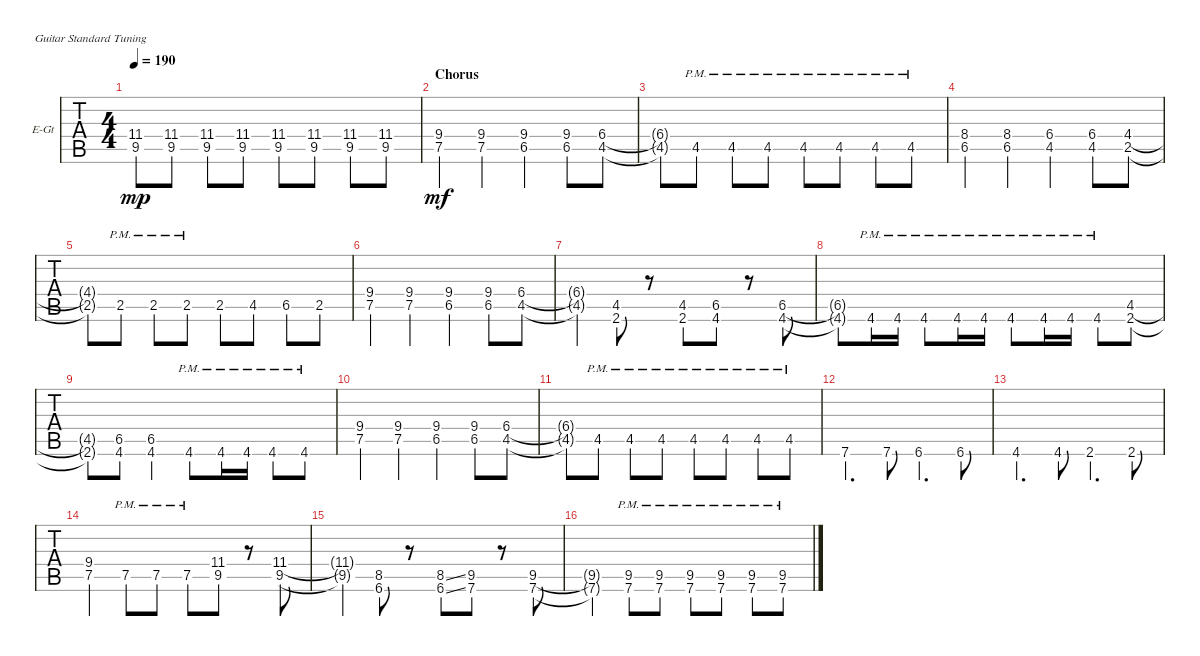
\defaultSystemsLayout 4
\bracketExtendMode groupsimilarinstruments
\firstSystemTrackNameOrientation horizontal
\otherSystemsTrackNameOrientation horizontal
\track ("Cole Train" "E-Gt") {instrument distortionguitar}
\staff {tabs}
\tuning (E4 B3 G3 D3 A2 E2)
\ts (4 4)
\tempo 190
\clef g2
\ks c
(9.5 11.4).8{dy mp} (9.5 11.4).8 (9.5 11.4).8 (11.4 9.5).8 (11.4 9.5).8 (9.5 11.4).8 (9.5 11.4).8 (9.5 11.4).8 |
\section ("" "Chorus")
(7.5 9.4).4{dy mf} (7.5 9.4).4 (6.5 9.4).4 (6.5 9.4).8 (4.5 6.4).8 |
(4.5{t} 6.4{t}).8 4.5{pm}.8 4.5{pm}.8 4.5{pm}.8 4.5{pm}.8 4.5{pm}.8 4.5{pm}.8 4.5{pm}.8 |
(6.5 8.4).4 (6.5 8.4).4 (4.5 6.4).4 (4.5 6.4).8 (2.5 4.4).8 |
(2.5{t} 4.4{t}).8 2.5{pm}.8 2.5{pm}.8 2.5{pm}.8 2.5.8 4.5.8 6.5.8 2.5.8 |
(7.5 9.4).4 (7.5 9.4).4 (6.5 9.4).4 (6.5 9.4).8 (4.5 6.4).8 |
(4.5{t} 6.4{t}).4 (2.6 4.5).8 r.8 (2.6 4.5).8 (4.6 6.5).8 r.8 (4.6 6.5).8 |
(4.6{t} 6.5{t}).8 4.6{pm}.16 4.6{pm}.16 4.6{pm}.8 4.6{pm}.16 4.6{pm}.16 4.6{pm}.8 4.6{pm}.16 4.6{pm}.16 4.6{pm}.8 (2.6 4.5).8 |
(2.6{t} 4.5{t}).8 (4.6 6.5).8 (4.6 6.5).4 4.6{pm}.8 4.6{pm}.16 4.6{pm}.16 4.6{pm}.8 4.6{pm}.8 |
(7.5 9.4).4 (7.5 9.4).4 (6.5 9.4).4 (6.5 9.4).8 (4.5 6.4).8 |
(4.5{t} 6.4{t}).8 4.5{pm}.8 4.5{pm}.8 4.5{pm}.8 4.5{pm}.8 4.5{pm}.8 4.5{pm}.8 4.5{pm}.8 |
7.6.4{d} 7.6.8 6.6.4{d} 6.6.8 |
4.6.4{d} 4.6.8 2.6.4{d} 2.6.8 |
(7.5 9.4).4 7.5{pm}.8 7.5{pm}.8 7.5{pm}.8 (9.5 11.4).8 r.8 (9.5 11.4).8 |
(9.5{t} 11.4{t}).4 (6.6 8.5).8 r.8 (6.6{ss} 8.5{ss}).8 (7.6 9.5).8 r.8 (7.6 9.5).8 |
(7.6{t} 9.5{t}).4 (7.6{pm} 9.5{pm}).8 (7.6{pm} 9.5{pm}).8 (7.6{pm} 9.5{pm}).8 (7.6{pm} 9.5{pm}).8 (7.6{pm} 9.5{pm}).8 (7.6{pm} 9.5{pm}).8
